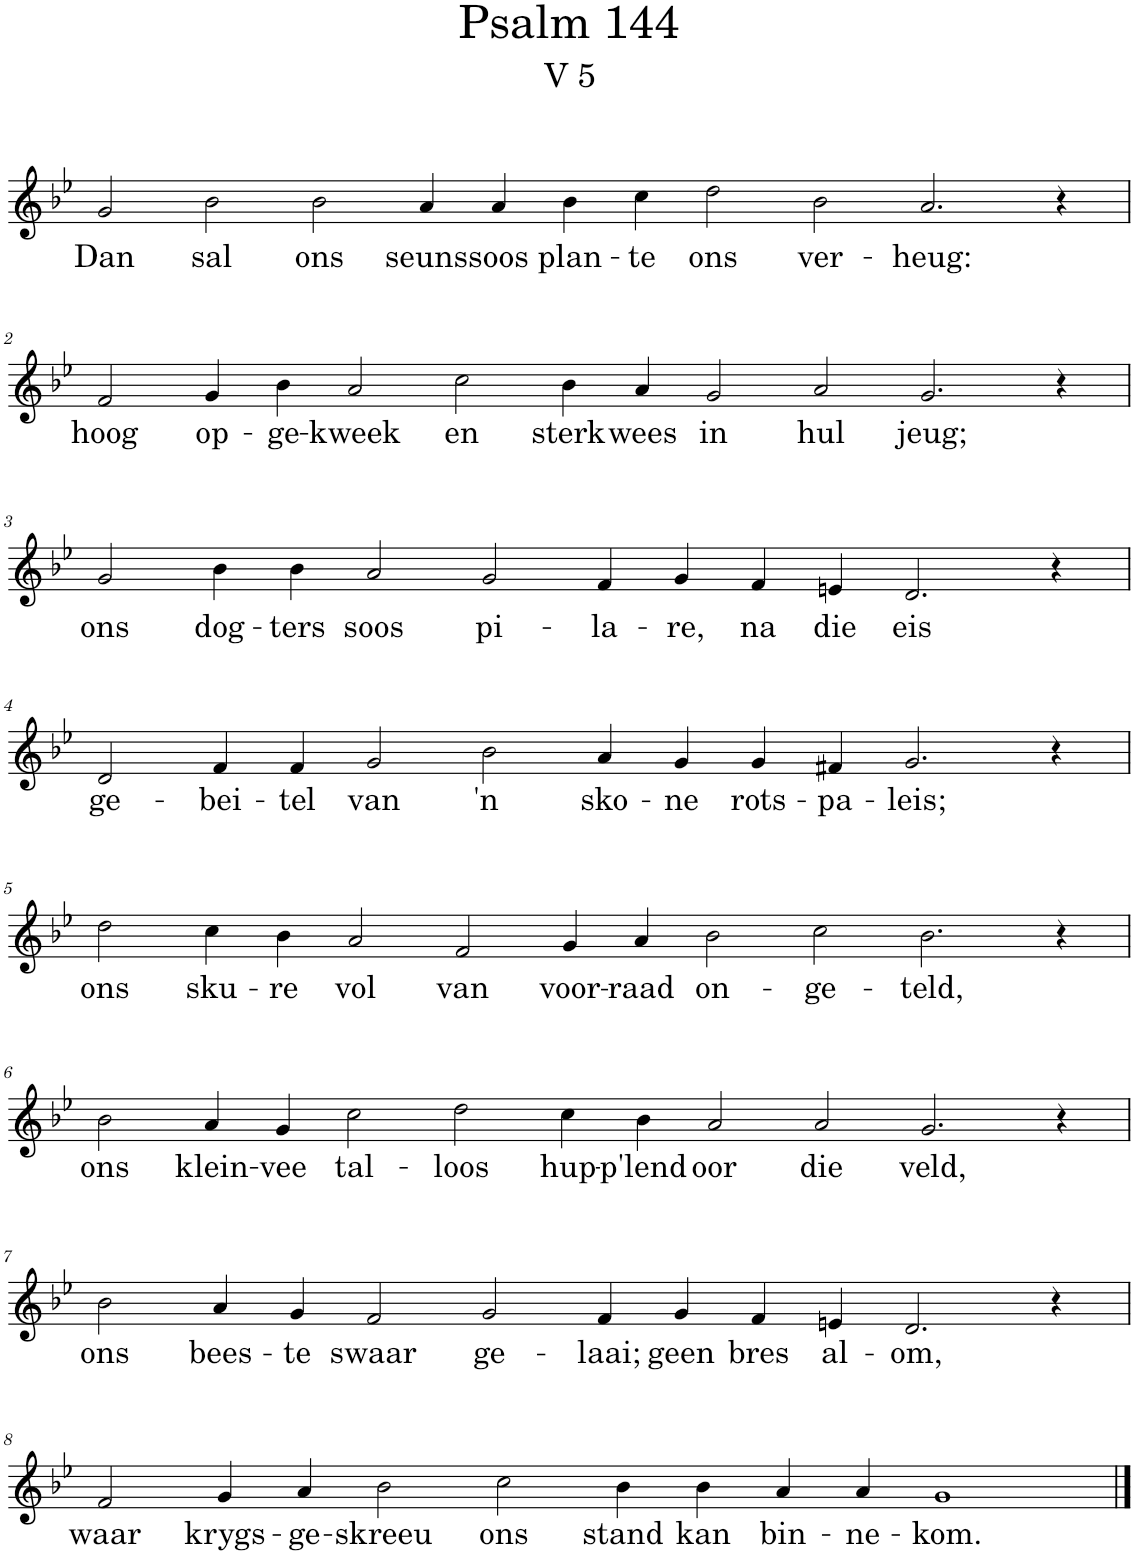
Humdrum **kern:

**kern	**text
*part1	*part1
*staff1	*staff1
*I"Pipe Organ	*
*I'Org.	*
*clefG2	*
*k[b-e-]	*
*M18/4	*
=1	=1
!	!LO:LY:b
2g/	Dan
!	!LO:LY:b
2b-\	sal
!	!LO:LY:b
2b-\	ons
!	!LO:LY:b
4a/	seuns
!	!LO:LY:b
4a/	soos
!	!LO:LY:b
4b-\	plan-
!	!LO:LY:b
4cc\	-te
!	!LO:LY:b
2dd\	ons
!	!LO:LY:b
2b-\	ver-
!	!LO:LY:b
2.a/	-heug:
4r	.
!!LO:LB:g=z
=2	=2
!	!LO:LY:b
2f/	hoog
!	!LO:LY:b
4g/	op-
!	!LO:LY:b
4b-\	-ge-
!	!LO:LY:b
2a/	-kweek
!	!LO:LY:b
2cc\	en
!	!LO:LY:b
4b-\	sterk
!	!LO:LY:b
4a/	wees
!	!LO:LY:b
2g/	in
!	!LO:LY:b
2a/	hul
!	!LO:LY:b
2.g/	jeug;
4r	.
!!LO:LB:g=z
=3	=3
*M16/4	*
!	!LO:LY:b
2g/	ons
!	!LO:LY:b
4b-\	dog-
!	!LO:LY:b
4b-\	-ters
!	!LO:LY:b
2a/	soos
!	!LO:LY:b
2g/	pi-
!	!LO:LY:b
4f/	-la-
!	!LO:LY:b
4g/	-re,
!	!LO:LY:b
4f/	na
!	!LO:LY:b
4en/	die
!	!LO:LY:b
2.d/	eis
4r	.
!!LO:LB:g=z
=4	=4
!	!LO:LY:b
2d/	ge-
!	!LO:LY:b
4f/	-bei-
!	!LO:LY:b
4f/	-tel
!	!LO:LY:b
2g/	van
!	!LO:LY:b
2b-\	'n
!	!LO:LY:b
4a/	sko-
!	!LO:LY:b
4g/	-ne
!	!LO:LY:b
4g/	rots-
!	!LO:LY:b
4f#X/	-pa-
!	!LO:LY:b
2.g/	-leis;
4r	.
!!LO:LB:g=z
=5	=5
*M18/4	*
!	!LO:LY:b
2dd\	ons
!	!LO:LY:b
4cc\	sku-
!	!LO:LY:b
4b-\	-re
!	!LO:LY:b
2a/	vol
!	!LO:LY:b
2f/	van
!	!LO:LY:b
4g/	voor-
!	!LO:LY:b
4a/	-raad
!	!LO:LY:b
2b-\	on-
!	!LO:LY:b
2cc\	-ge-
!	!LO:LY:b
2.b-\	-teld,
4r	.
!!LO:LB:g=z
=6	=6
!	!LO:LY:b
2b-\	ons
!	!LO:LY:b
4a/	klein-
!	!LO:LY:b
4g/	-vee
!	!LO:LY:b
2cc\	tal-
!	!LO:LY:b
2dd\	-loos
!	!LO:LY:b
4cc\	hup-
!	!LO:LY:b
4b-\	-p'lend
!	!LO:LY:b
2a/	oor
!	!LO:LY:b
2a/	die
!	!LO:LY:b
2.g/	veld,
4r	.
!!LO:LB:g=z
=7	=7
*M16/4	*
!	!LO:LY:b
2b-\	ons
!	!LO:LY:b
4a/	bees-
!	!LO:LY:b
4g/	-te
!	!LO:LY:b
2f/	swaar
!	!LO:LY:b
2g/	ge-
!	!LO:LY:b
4f/	-laai;
!	!LO:LY:b
4g/	geen
!	!LO:LY:b
4f/	bres
!	!LO:LY:b
4en/	al-
!	!LO:LY:b
2.d/	-om,
4r	.
!!LO:LB:g=z
=8	=8
!	!LO:LY:b
2f/	waar
!	!LO:LY:b
4g/	krygs-
!	!LO:LY:b
4a/	-ge-
!	!LO:LY:b
2b-\	-skreeu
!	!LO:LY:b
2cc\	ons
!	!LO:LY:b
4b-\	stand
!	!LO:LY:b
4b-\	kan
!	!LO:LY:b
4a/	bin-
!	!LO:LY:b
4a/	-ne-
!	!LO:LY:b
1g	-kom.
==	==
*-	*-
